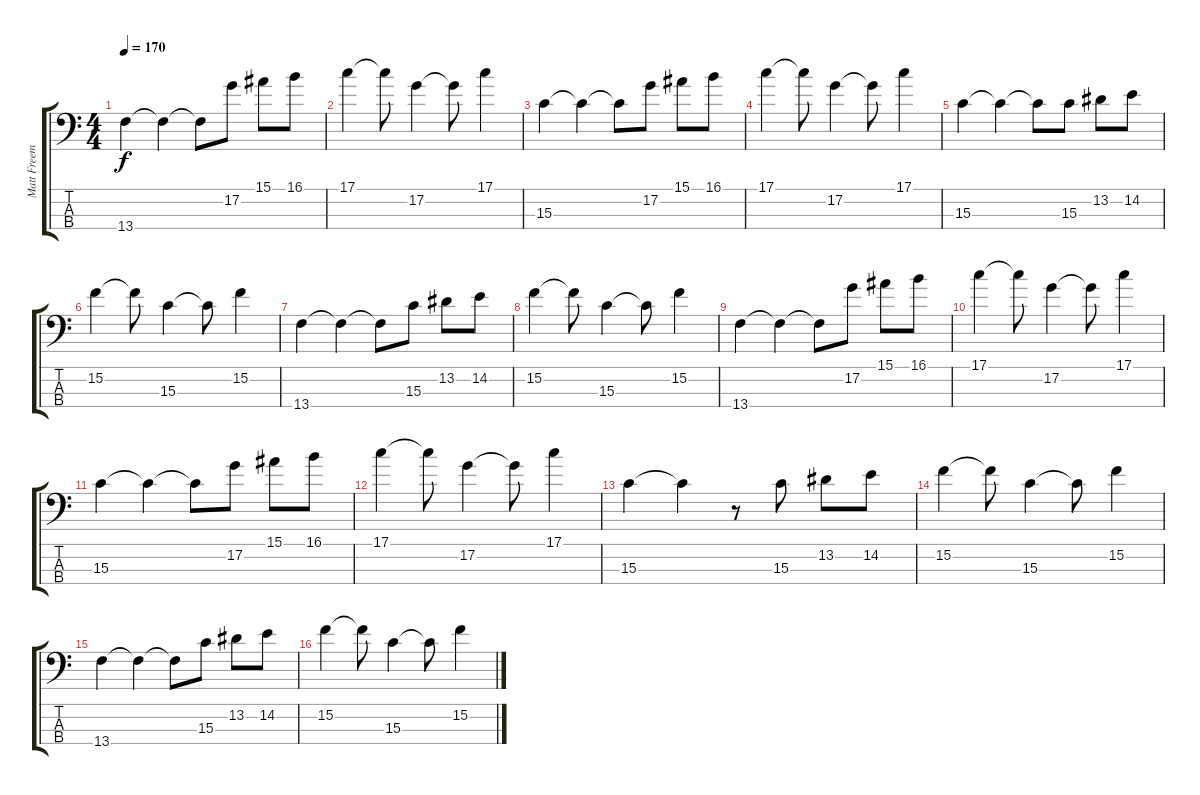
\track ("Matt Freeman" "Matt Freem") {instrument electricbasspick}
\staff {score tabs}
\tuning (G2 D2 A1 E1) {hide}
\ts (4 4)
\tempo 170
\clef f4
\ks c
13.4.4{dy f} 13.4{t}.4 13.4{t}.8 17.2.8 15.1.8 16.1.8 |
17.1.4 17.1{t}.8 17.2.4 17.2{t}.8 17.1.4 |
15.3.4 15.3{t}.4 15.3{t}.8 17.2.8 15.1.8 16.1.8 |
17.1.4 17.1{t}.8 17.2.4 17.2{t}.8 17.1.4 |
15.3.4 15.3{t}.4 15.3{t}.8 15.3.8 13.2.8 14.2.8 |
15.2.4 15.2{t}.8 15.3.4 15.3{t}.8 15.2.4 |
13.4.4 13.4{t}.4 13.4{t}.8 15.3.8 13.2.8 14.2.8 |
15.2.4 15.2{t}.8 15.3.4 15.3{t}.8 15.2.4 |
13.4.4 13.4{t}.4 13.4{t}.8 17.2.8 15.1.8 16.1.8 |
17.1.4 17.1{t}.8 17.2.4 17.2{t}.8 17.1.4 |
15.3.4 15.3{t}.4 15.3{t}.8 17.2.8 15.1.8 16.1.8 |
17.1.4 17.1{t}.8 17.2.4 17.2{t}.8 17.1.4 |
15.3.4 15.3{t}.4 r.8 15.3.8 13.2.8 14.2.8 |
15.2.4 15.2{t}.8 15.3.4 15.3{t}.8 15.2.4 |
13.4.4 13.4{t}.4 13.4{t}.8 15.3.8 13.2.8 14.2.8 |
15.2.4 15.2{t}.8 15.3.4 15.3{t}.8 15.2.4
